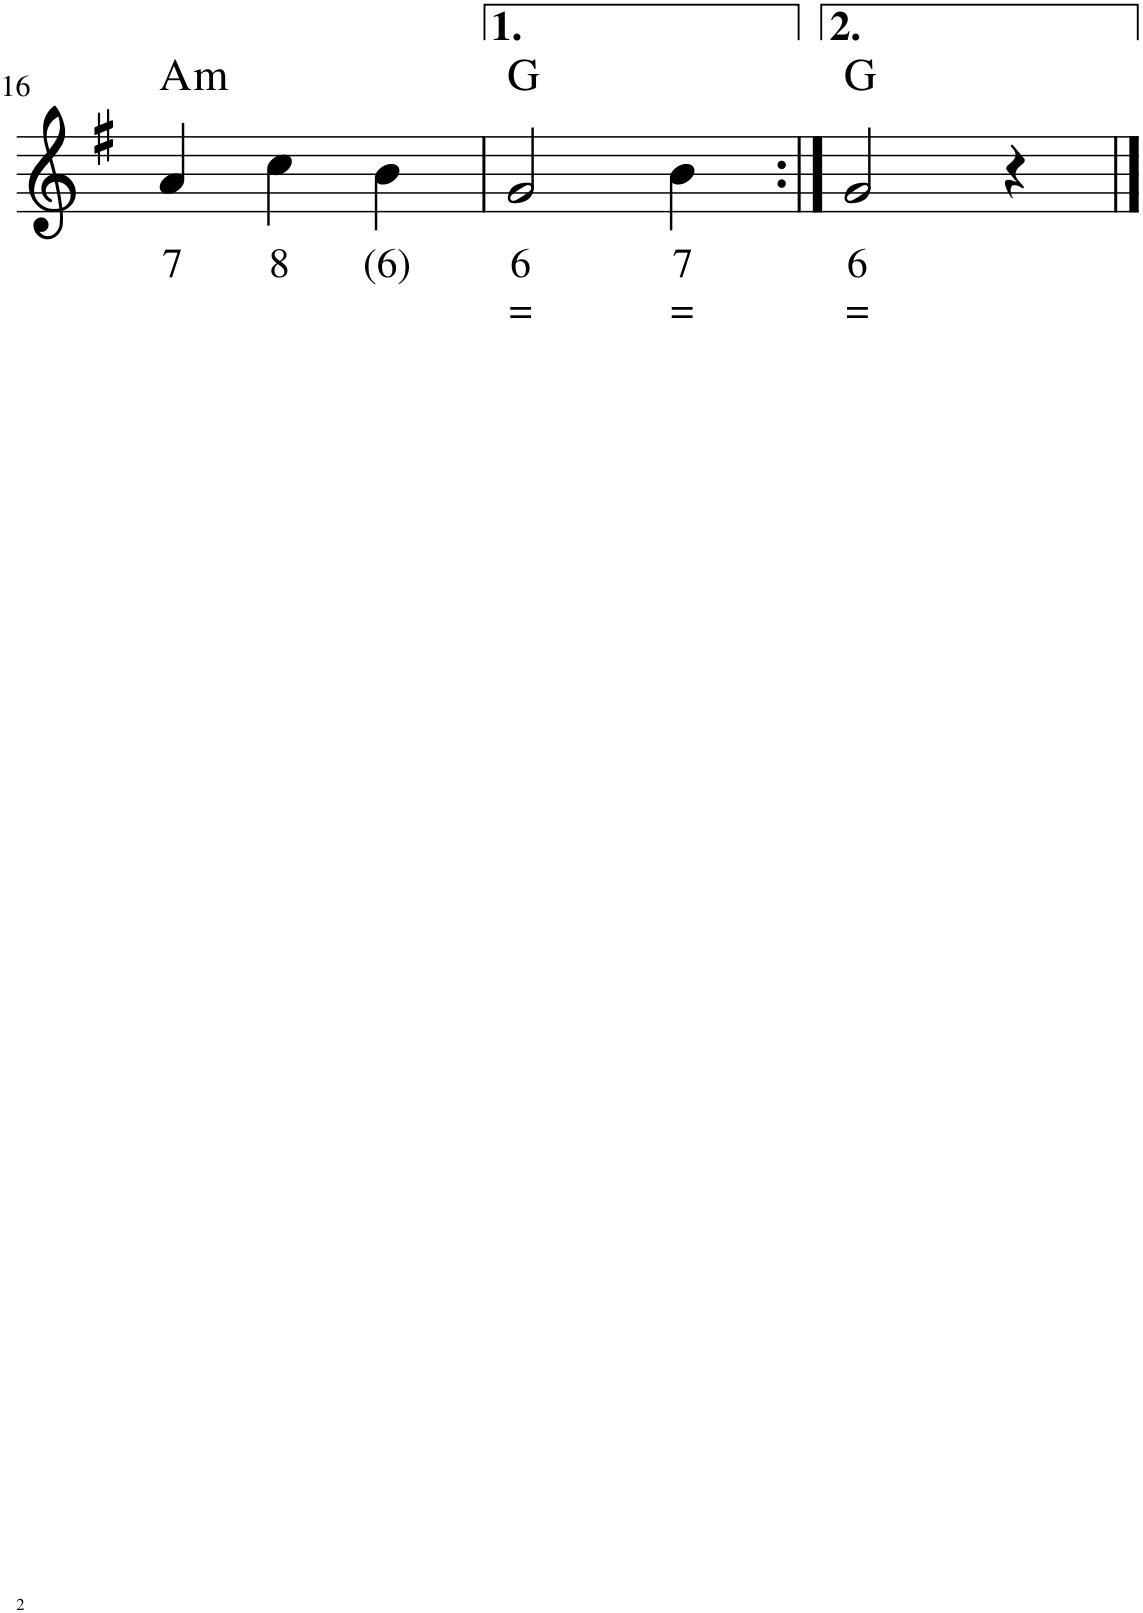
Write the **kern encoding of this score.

**kern	**text	**text	**harte
*part1	*part1	*part1	*part1
*staff1	*staff1	*staff1	*
*I"Accordeon	*	*	*
*I'Acc	*	*	*
!!LO:PB:g=z
*clefG2	*	*	*
*k[f#]	*	*	*
*M3/4	*	*	*
=16	=16	=16	=16
!	!LO:LY:b	!	!LO:H:kt=m
4a/	7	.	A:min
!	!LO:LY:b	!	!
4cc\	8	.	.
!	!LO:LY:b	!	!
4b\	(6)	.	.
=17	=17	=17	=17
!	!LO:LY:b	!LO:LY:b	!
2g/	6	=	G:maj
!	!LO:LY:b	!LO:LY:b	!
4b\	7	=	.
=18:|!	=18:|!	=18:|!	=18:|!
!	!LO:LY:b	!LO:LY:b	!
2g/	6	=	G:maj
4r	.	.	.
==	==	==	==
*-	*-	*-	*-
